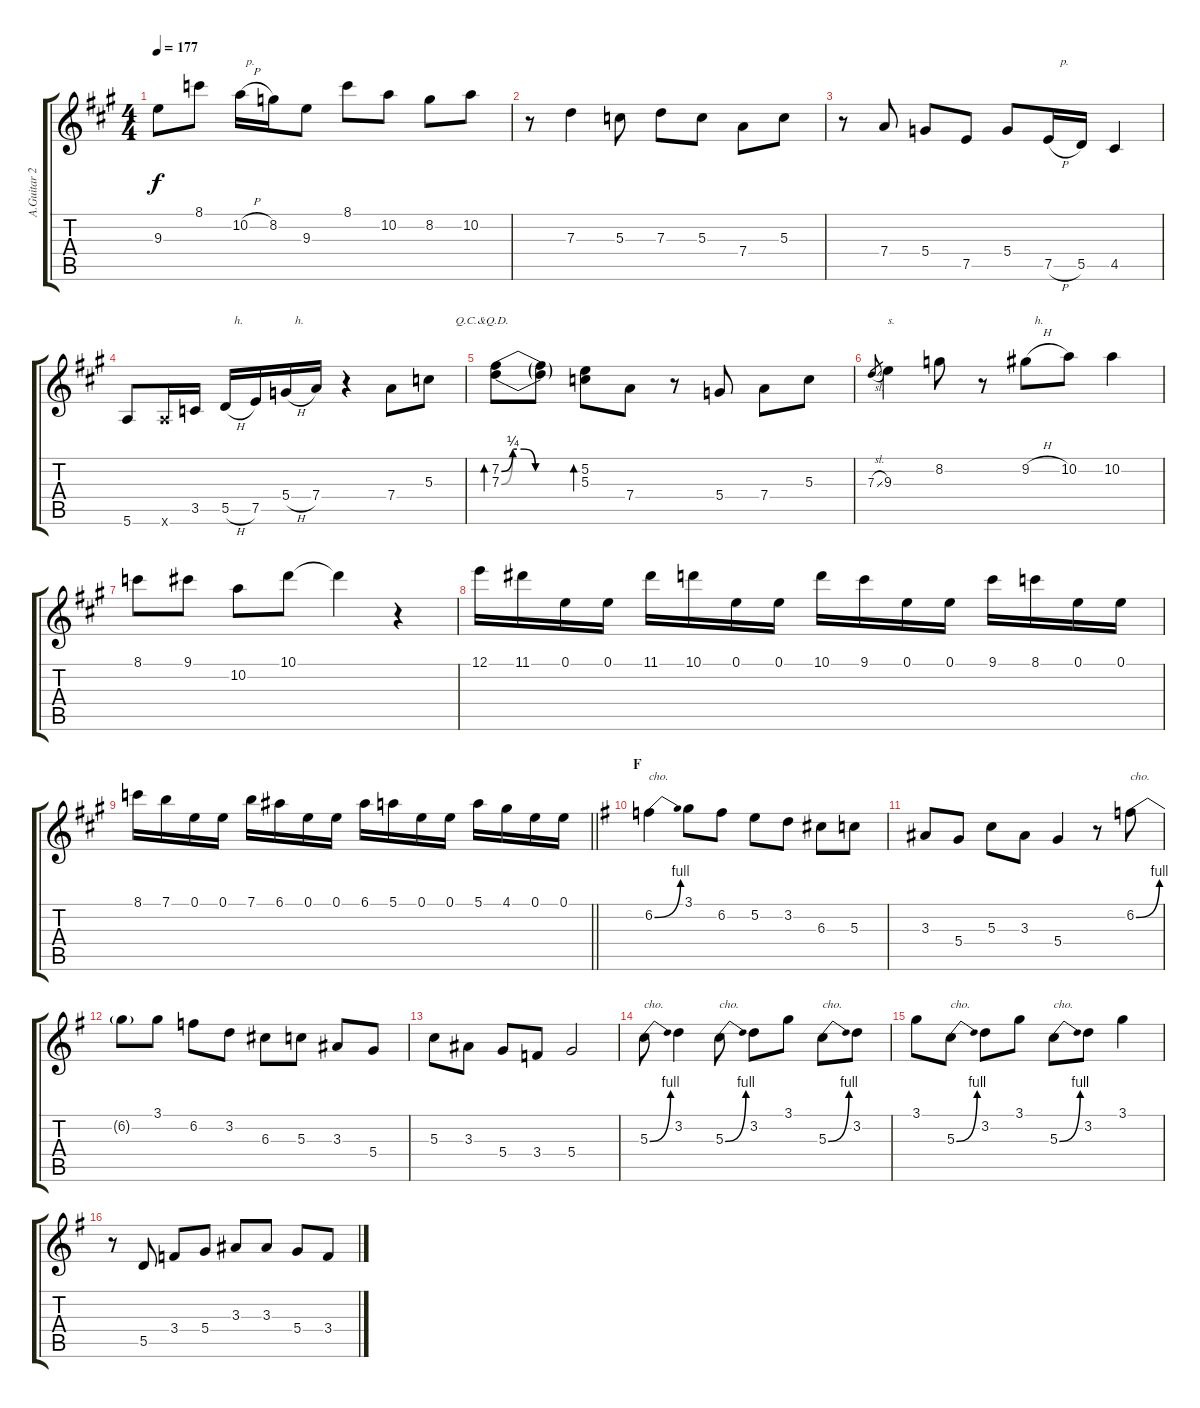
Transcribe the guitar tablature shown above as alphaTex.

\track ("A.Guitar 2" "A.Guitar 2") {instrument acousticguitarsteel}
\staff {score tabs}
\tuning (E4 B3 G3 D3 A2 E2) {hide}
\ts (4 4)
\tempo 177
\clef g2
\ks a
9.3.8{dy f} 8.1.8 10.2{h}.16{txt "  p."} 8.2.16 9.3.8 8.1.8 10.2.8 8.2.8 10.2.8 |
r.8 7.3.4 5.3.8 7.3.8 5.3.8 7.4.8 5.3.8 |
r.8 7.4.8 5.4.8 7.5.8 5.4.8 7.5{h}.16{txt "    p."} 5.5.16 4.5.4 |
5.6.8 5.6{x}.16 3.5.16 5.5{h}.16{txt "   h."} 7.5.16 5.4{h}.16{txt "   h."} 7.4.16 r.4 7.4.8 5.3.8{txt "         Q.C.&Q.D."} |
(7.2{be (custom 0 0 10 1 20 1 30 0 60 0)} 7.3{be (custom 0 0 10 1 20 1 30 0 60 0)}).8{bd 30} (7.2{t} 7.3{t}).8 (5.2 5.3).8{bd 30} 7.4.8 r.8 5.4.8 7.4.8 5.3.8 |
7.3{sl}.8{gr} 9.3.4{txt "s."} 8.2.8 r.8 9.2{h}.8{txt "   h."} 10.2.8 10.2.4 |
8.1.8 9.1.8 10.2.8 10.1.8 10.1{t}.4 r.4 |
12.1.16 11.1.16 0.1.16 0.1.16 11.1.16 10.1.16 0.1.16 0.1.16 10.1.16 9.1.16 0.1.16 0.1.16 9.1.16 8.1.16 0.1.16 0.1.16 |
\barLineRight lightlight
8.1.16 7.1.16 0.1.16 0.1.16 7.1.16 6.1.16 0.1.16 0.1.16 6.1.16 5.1.16 0.1.16 0.1.16 5.1.16 4.1.16 0.1.16 0.1.16 |
\section ("" "F")
\ks g
6.2{be (bend 0 0 60 4)}.4{txt "cho."} 3.1.8 6.2.8 5.2.8 3.2.8 6.3.8 5.3.8 |
3.3.8 5.4.8 5.3.8 3.3.8 5.4.4 r.8 6.2{be (bend 0 0 60 4)}.8{txt "cho."} |
6.2{t}.8 3.1.8 6.2.8 3.2.8 6.3.8 5.3.8 3.3.8 5.4.8 |
5.3.8 3.3.8 5.4.8 3.4.8 5.4.2 |
5.3{be (bend 0 0 60 4)}.8{txt "cho."} 3.2.4 5.3{be (bend 0 0 60 4)}.8{txt "cho."} 3.2.8 3.1.8 5.3{be (bend 0 0 60 4)}.8{txt "cho."} 3.2.8 |
3.1.8 5.3{be (bend 0 0 60 4)}.8{txt "cho."} 3.2.8 3.1.8 5.3{be (bend 0 0 60 4)}.8{txt "cho."} 3.2.8 3.1.4 |
r.8 5.5.8 3.4.8 5.4.8 3.3.8 3.3.8 5.4.8 3.4.8
